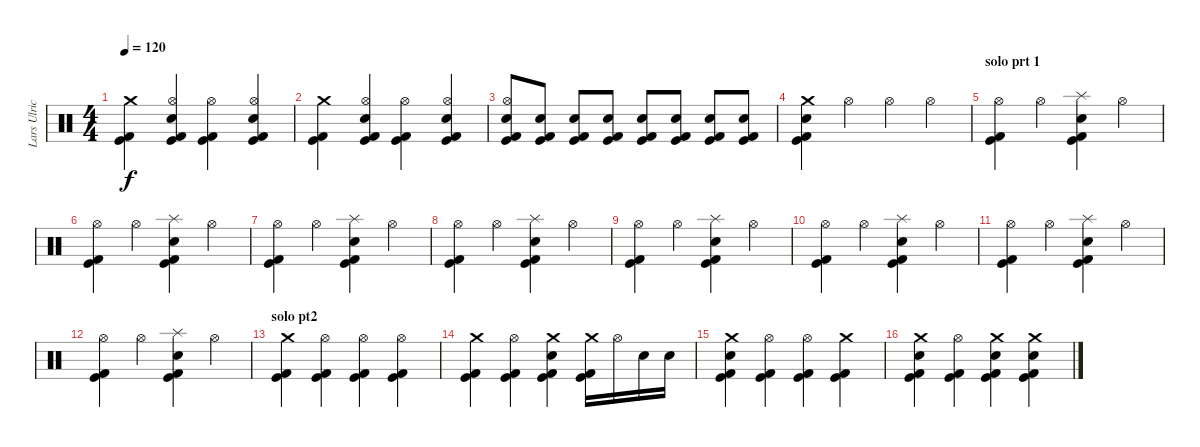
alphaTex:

\track ("Lars Ulrich" "Lars Ulric") {instrument percussion}
\staff {score}
\articulation defaults
\ts (4 4)
\tempo 120
\clef neutral
\ks c
("Crash medium (hit)" "Kick (hit) 2" "Kick (hit)").4{dy f} ("Hi-Hat (open)" "Snare (hit) 2" "Kick (hit) 2" "Kick (hit)").4 ("Hi-Hat (open)" "Kick (hit) 2" "Kick (hit)").4 ("Hi-Hat (open)" "Snare (hit) 2" "Kick (hit) 2" "Kick (hit)").4 |
("Crash medium (hit)" "Kick (hit) 2" "Kick (hit)").4 ("Hi-Hat (open)" "Snare (hit) 2" "Kick (hit) 2" "Kick (hit)").4 ("Hi-Hat (open)" "Kick (hit) 2" "Kick (hit)").4 ("Hi-Hat (open)" "Snare (hit) 2" "Kick (hit) 2" "Kick (hit)").4 |
("Hi-Hat (open)" "Snare (hit) 2" "Kick (hit) 2" "Kick (hit)").8 ("Snare (hit) 2" "Kick (hit) 2" "Kick (hit)").8 ("Snare (hit) 2" "Kick (hit) 2" "Kick (hit)").8 ("Snare (hit) 2" "Kick (hit) 2" "Kick (hit)").8 ("Snare (hit) 2" "Kick (hit) 2" "Kick (hit)").8 ("Snare (hit) 2" "Kick (hit) 2" "Kick (hit)").8 ("Snare (hit) 2" "Kick (hit) 2" "Kick (hit)").8 ("Snare (hit) 2" "Kick (hit) 2" "Kick (hit)").8 |
("Crash medium (hit)" "Snare (hit) 2" "Kick (hit) 2" "Kick (hit)").4 "Hi-Hat (open)".4 "Hi-Hat (open)".4 "Hi-Hat (open)".4 |
\section ("" "solo prt 1")
("Hi-Hat (open)" "Kick (hit) 2" "Kick (hit)").4 "Hi-Hat (open)".4 ("Splash (hit)" "Snare (hit) 2" "Kick (hit) 2" "Kick (hit)").4 "Hi-Hat (open)".4 |
("Hi-Hat (open)" "Kick (hit) 2" "Kick (hit)").4 "Hi-Hat (open)".4 ("Splash (hit)" "Snare (hit) 2" "Kick (hit) 2" "Kick (hit)").4 "Hi-Hat (open)".4 |
("Hi-Hat (open)" "Kick (hit) 2" "Kick (hit)").4 "Hi-Hat (open)".4 ("Splash (hit)" "Snare (hit) 2" "Kick (hit) 2" "Kick (hit)").4 "Hi-Hat (open)".4 |
("Hi-Hat (open)" "Kick (hit) 2" "Kick (hit)").4 "Hi-Hat (open)".4 ("Splash (hit)" "Snare (hit) 2" "Kick (hit) 2" "Kick (hit)").4 "Hi-Hat (open)".4 |
("Hi-Hat (open)" "Kick (hit) 2" "Kick (hit)").4 "Hi-Hat (open)".4 ("Splash (hit)" "Snare (hit) 2" "Kick (hit) 2" "Kick (hit)").4 "Hi-Hat (open)".4 |
("Hi-Hat (open)" "Kick (hit) 2" "Kick (hit)").4 "Hi-Hat (open)".4 ("Splash (hit)" "Snare (hit) 2" "Kick (hit) 2" "Kick (hit)").4 "Hi-Hat (open)".4 |
("Hi-Hat (open)" "Kick (hit) 2" "Kick (hit)").4 "Hi-Hat (open)".4 ("Splash (hit)" "Snare (hit) 2" "Kick (hit) 2" "Kick (hit)").4 "Hi-Hat (open)".4 |
("Hi-Hat (open)" "Kick (hit) 2" "Kick (hit)").4 "Hi-Hat (open)".4 ("Splash (hit)" "Snare (hit) 2" "Kick (hit) 2" "Kick (hit)").4 "Hi-Hat (open)".4 |
\section ("" "solo pt2")
("Crash medium (hit)" "Kick (hit) 2" "Kick (hit)").4 ("Hi-Hat (open)" "Kick (hit) 2" "Kick (hit)").4 ("Hi-Hat (open)" "Kick (hit) 2" "Kick (hit)").4 ("Hi-Hat (open)" "Kick (hit) 2" "Kick (hit)").4 |
("Crash medium (hit)" "Kick (hit) 2" "Kick (hit)").4 ("Hi-Hat (open)" "Kick (hit) 2" "Kick (hit)").4 ("Crash medium (hit)" "Snare (hit) 2" "Kick (hit) 2" "Kick (hit)").4 ("Crash medium (hit)" "Kick (hit) 2" "Kick (hit)").16 "Hi-Hat (open)".16 "Snare (hit) 2".16 "Snare (hit) 2".16 |
("Crash medium (hit)" "Snare (hit) 2" "Kick (hit) 2" "Kick (hit)").4 ("Hi-Hat (open)" "Kick (hit) 2" "Kick (hit)").4 ("Hi-Hat (open)" "Kick (hit) 2" "Kick (hit)").4 ("Crash medium (hit)" "Kick (hit) 2" "Kick (hit)").4 |
("Crash medium (hit)" "Snare (hit) 2" "Kick (hit) 2" "Kick (hit)").4 ("Hi-Hat (open)" "Kick (hit) 2" "Kick (hit)").4 ("Crash medium (hit)" "Snare (hit) 2" "Kick (hit) 2" "Kick (hit)").4 ("Crash medium (hit)" "Snare (hit) 2" "Kick (hit) 2" "Kick (hit)").4
